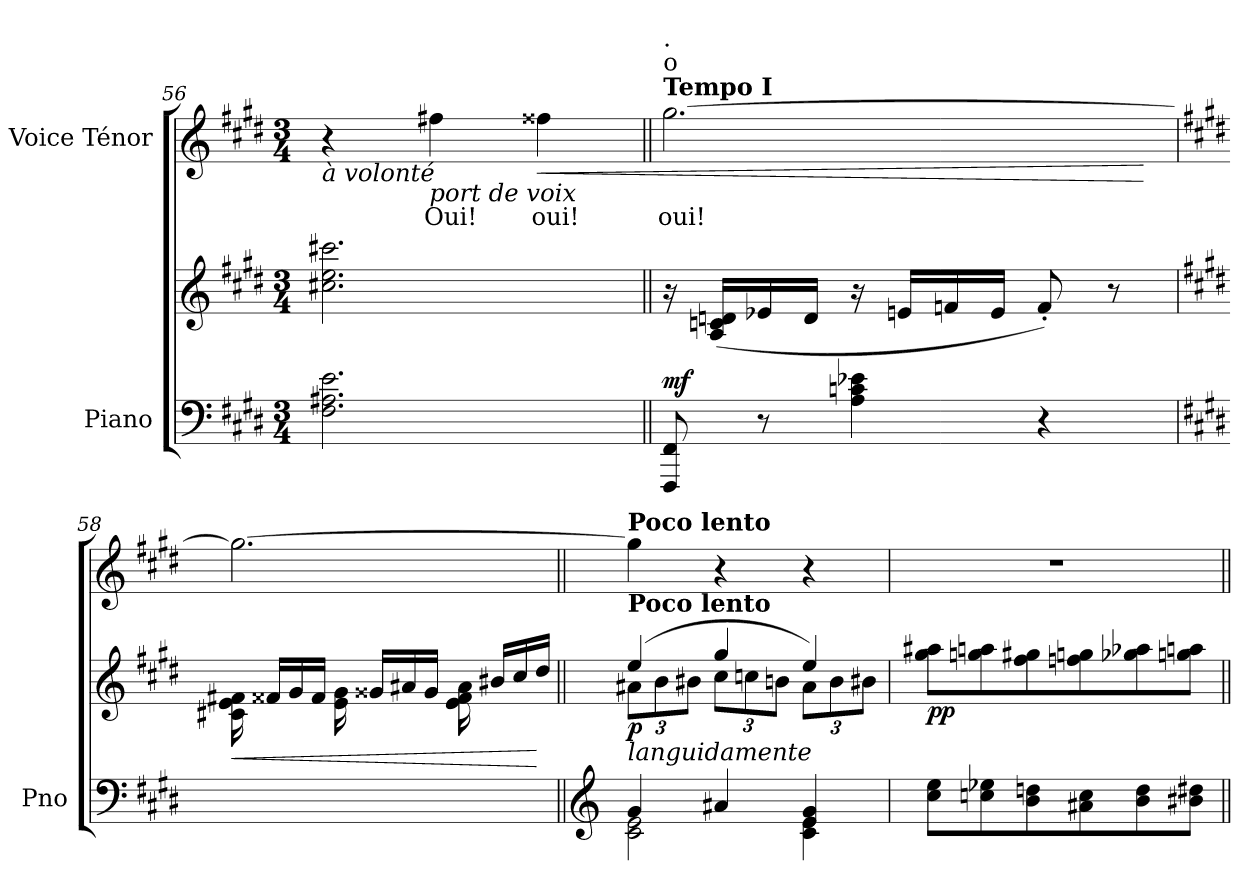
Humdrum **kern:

**kern	**kern	**dynam	**kern	**text	**dynam
*part2	*part2	*part2	*part1	*part1	*part1
*staff3	*staff2	*staff2/3	*staff1	*staff1	*staff1
*I"Piano	*	*	*I"Voice Ténor	*	*
*I'Pno	*	*	*	*	*
*clefF4	*clefG2	*	*clefG2	*	*
*k[f#c#g#d#]	*k[f#c#g#d#]	*	*k[f#c#g#d#]	*	*
*M3/4	*M3/4	*	*M3/4	*	*
=56	=56	=56	=56	=56	=56
!	!	!	!LO:TX:b:i:t=à volonté	!	!
2.F#\ 2.A#X\ 2.e\	2.cc#X\ 2.ee\ 2.ccc#X\	.	4r	.	.
!	!	!	!LO:TX:b:i:t=port de voix	!	!
!	!	!	!	!LO:LY:b	!
.	.	.	4ff#X\	Oui!	.
!	!	!	!	!LO:LY:b	!LO:HP:b
.	.	.	4ff##X\	oui!	<
=57||	=57||	=57||	=57||	=57||	=57||
!	!	!	!LO:TX:a:B:t=Tempo I	!	!
!	!	!	!LO:TX:a:t=o	!	!
!	!	!	!LO:TX:a:t=.	!	!
!	!	!LO:DY:a=2	!	!LO:LY:b	!
8FFF#/ 8FF#/	16r	mf	[2.gg#\	oui!	.
.	(16A/ 16cn/ 16dn/LL	.	.	.	.
8r	16e-X/	.	.	.	.
.	16d/JJ	.	.	.	.
4A\ 4cn\ 4e-X\	16r	.	.	.	.
.	16en/LL	.	.	.	.
.	16fn/	.	.	.	.
.	16e/JJ	.	.	.	.
4r	8f'/)	.	.	.	.
.	8r	.	.	.	.
.	.	.	.	.	[
!!LO:LB:g=z
=58	=58	=58	=58	=58	=58
*	*	*	*k[f#c#g#d#]	*	*
!	!	!LO:HP:b	!	!	!
2.ryy	16c#X\ 16e\ 16f#X\	<	2.gg#\_	.	.
.	16f##X/LL	.	.	.	.
.	16g#/	.	.	.	.
.	16f##/JJ	.	.	.	.
.	16e\ 16g#\	.	.	.	.
.	16g##X/LL	.	.	.	.
.	16a#X/	.	.	.	.
.	16g##/JJ	.	.	.	.
.	16e\ 16f##\ 16a#\	.	.	.	.
.	16b#X/LL	.	.	.	.
.	16cc#/	.	.	.	.
.	16dd#/JJ	[	.	.	.
=59||	=59||	=59||	=59||	=59||	=59||
*clefG2	*	*	*	*	*
*^	*^	*	*	*	*
*	*	*	*Xbrackettup	*	*	*	*
!	!	!	!	!	!LO:TX:a:B:t=Poco lento	!	!
!	!	!LO:TX:a:B:t=Poco lento	!	!	!	!	!
!	!	!LO:TX:b:i:t=languidamente	!	!	!	!	!
!	!	!	!	!LO:DY:b	!	!	!
4g#/	2c#\ 2e\	(4ee/	12a#X\L	p	4gg#\]	.	.
.	.	.	12b\	.	.	.	.
.	.	.	12b#X\J	.	.	.	.
4a#X/	.	4gg#/	12cc#\L	.	4r	.	.
.	.	.	12ccn\	.	.	.	.
.	.	.	12bn\J	.	.	.	.
4e/ 4g#/	4c#\ 4e\	4ee/)	12a#\L	.	4r	.	.
.	.	.	12b\	.	.	.	.
.	.	.	12b#X\J	.	.	.	.
*v	*v	*	*	*	*	*	*
=60	=60	=60	=60	=60	=60	=60
!	!	!	!LO:DY:b	!	!	!
*	*v	*v	*	*	*	*
8cc#\ 8ee\L	8gg#\ 8aa#X\L	pp	2.r	.	.
8ccn\ 8ee-X\	8ggn\ 8aan\	.	.	.	.
8b\ 8ddn\	8ff#\ 8gg#X\	.	.	.	.
8a#X\ 8cc\	8ffn\ 8ggn\	.	.	.	.
8b\ 8dd\	8gg-X\ 8aa-X\	.	.	.	.
8b#X\ 8dd#X\J	8ggn\ 8aan\J	.	.	.	.
=||	=||	=||	=||	=||	=||
*-	*-	*-	*-	*-	*-
